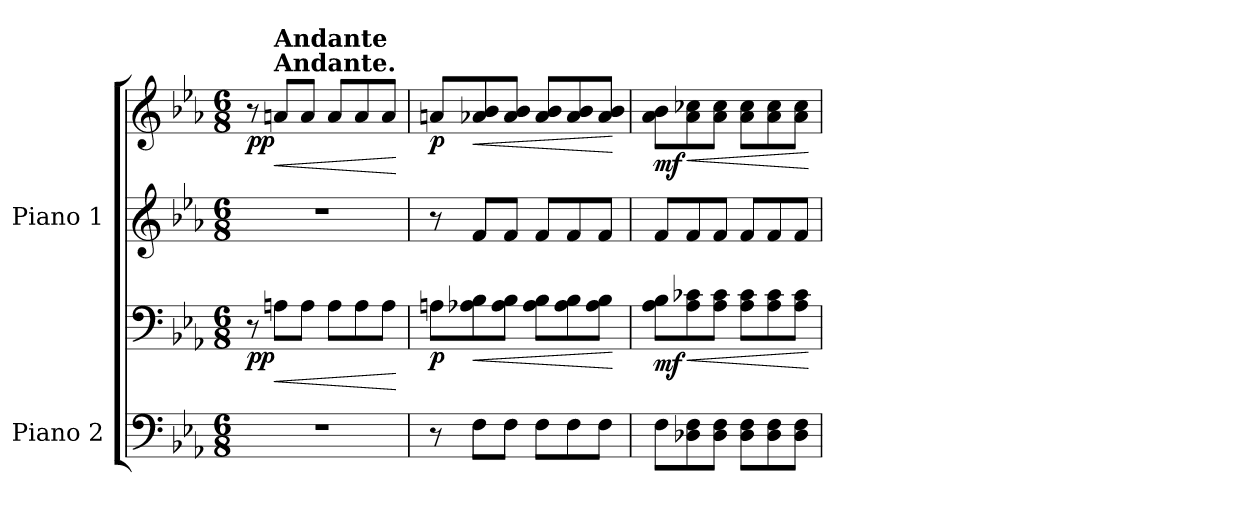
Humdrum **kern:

**kern	**kern	**dynam	**kern	**kern	**dynam
*part2	*part2	*part2	*part1	*part1	*part1
*staff4	*staff3	*staff3/4	*staff2	*staff1	*staff1/2
*I"Piano 2	*	*	*I"Piano 1	*	*
*I'Pno.	*	*	*I'Pno.	*	*
*clefF4	*clefF4	*	*clefG2	*clefG2	*
*k[b-e-a-]	*k[b-e-a-]	*	*k[b-e-a-]	*k[b-e-a-]	*
*M6/8	*M6/8	*	*M6/8	*M6/8	*
=1	=1	=1	=1	=1	=1
!	!	!LO:DY:b	!	!	!LO:DY:b
2.r	8r	pp	2.r	8r	pp
*	*	*	*	*MM80	*
!	!	!	!	!LO:TX:a:B:t=Andante.	!
!	!	!	!	!LO:TX:a:B:t=Andante	!
!	!	!LO:HP:b	!	!	!LO:HP:b
.	8An\L	<	.	8an/L	<
.	8A\J	.	.	8a/J	.
.	8A\L	.	.	8a/L	.
.	8A\	.	.	8a/	.
.	8A\J	.	.	8a/J	.
.	.	[	.	.	[
=2	=2	=2	=2	=2	=2
!	!	!LO:DY:b	!	!	!LO:DY:b
8r	8An\L	p	8r	8an/L	p
!	!	!LO:HP:b	!	!	!LO:HP:b
8F\L	8A-X\ 8B-\	<	8f/L	8a-X/ 8b-/	<
8F\J	8A-\ 8B-\J	.	8f/J	8a-/ 8b-/J	.
8F\L	8A-\ 8B-\L	.	8f/L	8a-/ 8b-/L	.
8F\	8A-\ 8B-\	.	8f/	8a-/ 8b-/	.
8F\J	8A-\ 8B-\J	.	8f/J	8a-/ 8b-/J	.
.	.	[	.	.	[
=3	=3	=3	=3	=3	=3
!	!	!LO:DY:b	!	!	!LO:DY:b
8F\L	8A-\ 8B-\L	mf	8f/L	8a-\ 8b-\L	mf
!	!	!LO:HP:b	!	!	!LO:HP:b
8D-X\ 8F\	8A-\ 8c-X\	<	8f/	8a-\ 8cc-X\	<
8D-\ 8F\J	8A-\ 8c-\J	.	8f/J	8a-\ 8cc-\J	.
8D-\ 8F\L	8A-\ 8c-\L	.	8f/L	8a-\ 8cc-\L	.
8D-\ 8F\	8A-\ 8c-\	.	8f/	8a-\ 8cc-\	.
8D-\ 8F\J	8A-\ 8c-\J	.	8f/J	8a-\ 8cc-\J	.
.	.	[	.	.	[
=	=	=	=	=	=
*-	*-	*-	*-	*-	*-
